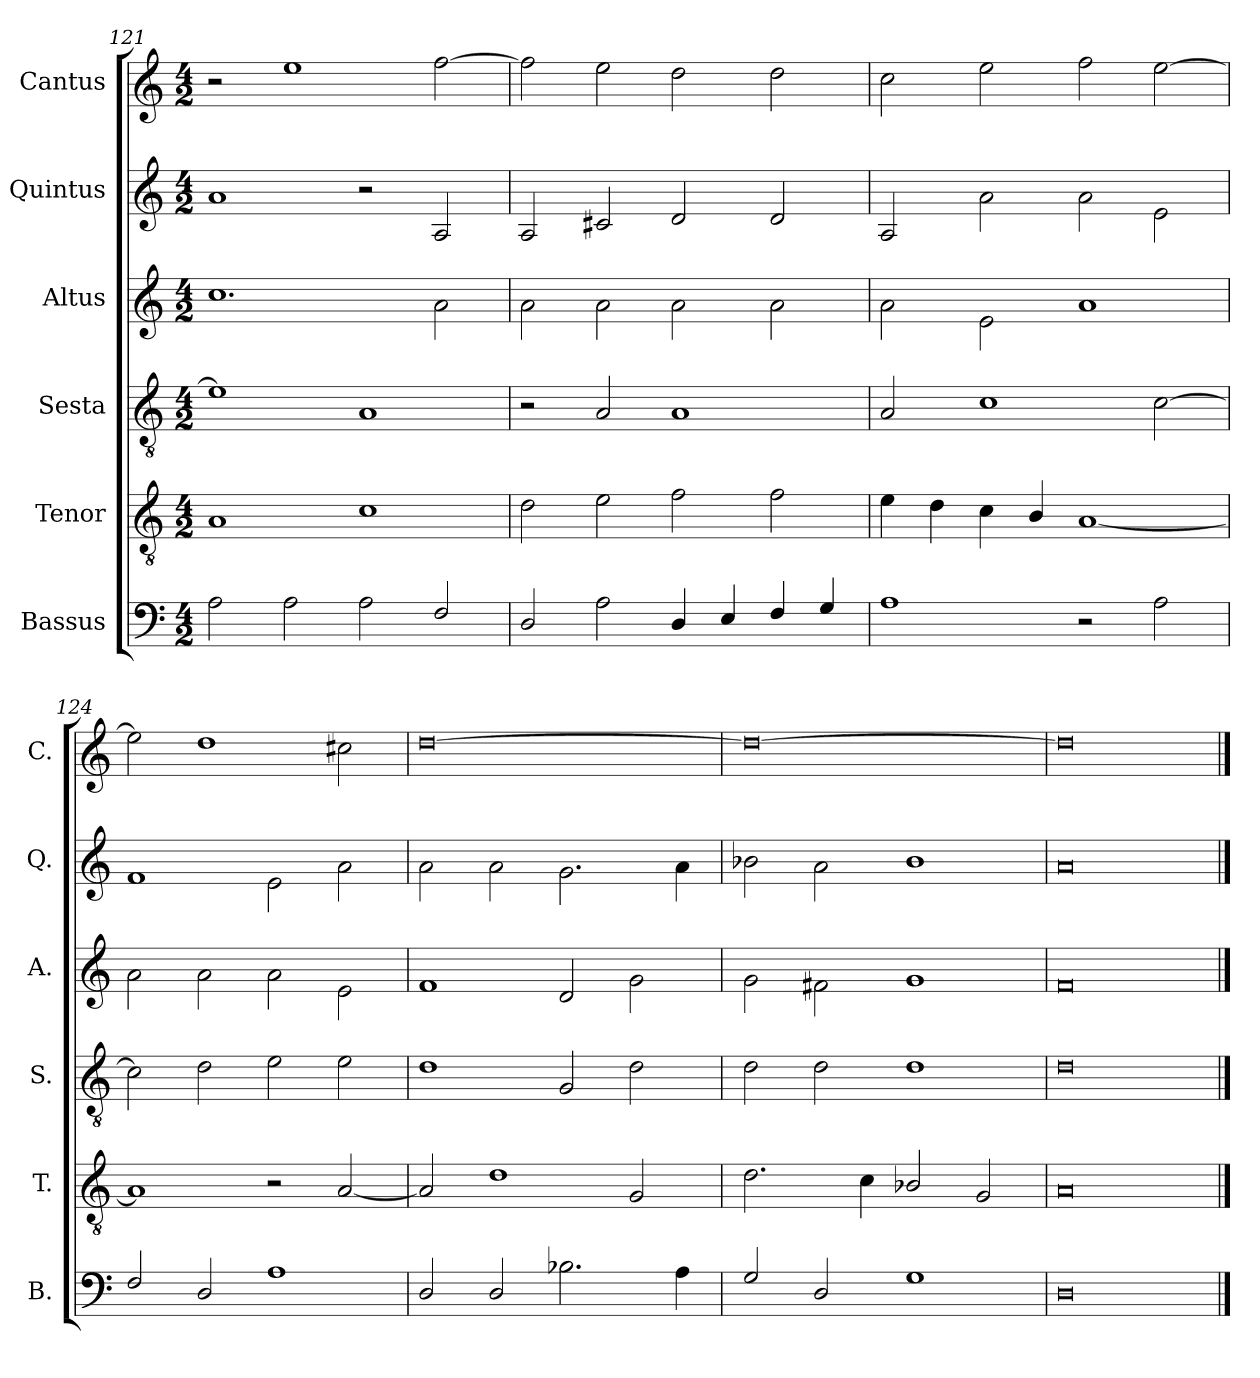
**kern	**kern	**kern	**kern	**kern	**kern
*part6	*part5	*part4	*part3	*part2	*part1
*staff6	*staff5	*staff4	*staff3	*staff2	*staff1
*I"Bassus	*I"Tenor	*I"Sesta	*I"Altus	*I"Quintus	*I"Cantus
*I'B.	*I'T.	*I'S.	*I'A.	*I'Q.	*I'C.
!!LO:LB:g=z
*clefF4	*clefGv2	*clefGv2	*clefG2	*clefG2	*clefG2
*k[]	*k[]	*k[]	*k[]	*k[]	*k[]
*M4/2	*M4/2	*M4/2	*M4/2	*M4/2	*M4/2
=121	=121	=121	=121	=121	=121
2A\	1A	1e]	1.cc	1a	2r
2A\	.	.	.	.	1ee
2A\	1c	1A	.	2r	.
2F/	.	.	2a\	2A/	[2ff\
=122	=122	=122	=122	=122	=122
2D/	2d\	2r	2a\	2A/	2ff\]
2A\	2e\	2A/	2a\	2c#X/	2ee\
4D/	2f\	1A	2a\	2d/	2dd\
4E/	.	.	.	.	.
4F/	2f\	.	2a\	2d/	2dd\
4G/	.	.	.	.	.
=123	=123	=123	=123	=123	=123
1A	4e\	2A/	2a\	2A/	2cc\
.	4d\	.	.	.	.
.	4c\	1c	2e\	2a\	2ee\
.	4B/	.	.	.	.
2r	[1A	.	1a	2a\	2ff\
2A\	.	[2c\	.	2e\	[2ee\
=124	=124	=124	=124	=124	=124
2F/	1A]	2c\]	2a\	1f	2ee\]
2D/	.	2d\	2a\	.	1dd
1A	2r	2e\	2a\	2e\	.
.	[2A/	2e\	2e\	2a\	2cc#X\
=125	=125	=125	=125	=125	=125
2D/	2A/]	1d	1f	2a\	[0dd
2D/	1d	.	.	2a\	.
2.B-X\	.	2G/	2d/	2.g\	.
.	2G/	2d\	2g\	.	.
4A\	.	.	.	4a\	.
!!LO:PB:g=z
=126	=126	=126	=126	=126	=126
2G/	2.d\	2d\	2g\	2b-X\	0dd_
2D/	.	2d\	2f#X\	2a\	.
.	4c\	.	.	.	.
1G	2B-X/	1d	1g	1b-	.
.	2G/	.	.	.	.
=127	=127	=127	=127	=127	=127
0D	0A	0d	0f	0a	0dd]
==	==	==	==	==	==
*-	*-	*-	*-	*-	*-
